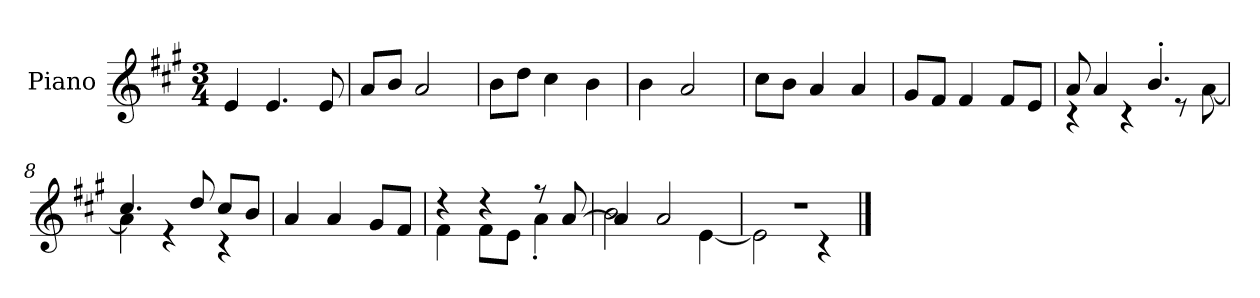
**kern
*part1
*staff1
*I"Piano
*I'P-no
*clefG2
*k[f#c#g#]
*M3/4
*MM177
=1
4e/
4.e/
8e/
=2
8a/L
8b/J
2a/
=3
8b\L
8dd\J
4cc#\
4b\
=4
4b\
2a/
=5
8cc#\L
8b\J
4a/
4a/
=6
8g#/L
8f#/J
4f#/
8f#/L
8e/J
=7
*^
8a/	4r
4a/	.
.	4r
4.b'/	.
.	8r
.	[8a\
=8	=8
4.cc#/	4a\]
.	4r
8dd/	.
8cc#/L	4r
8b/J	.
*v	*v
!!LO:LB:g=z
=9
4a/
4a/
8g#/L
8f#/J
=10
*^
4r	4f#\
4r	8f#\L
.	8e\J
8r	4a'\
[8a/	.
=11	=11
4a/]	2b\
2a/	.
.	[4e\
=12	=12
2.r	2e\]
.	4r
*v	*v
==
*-
